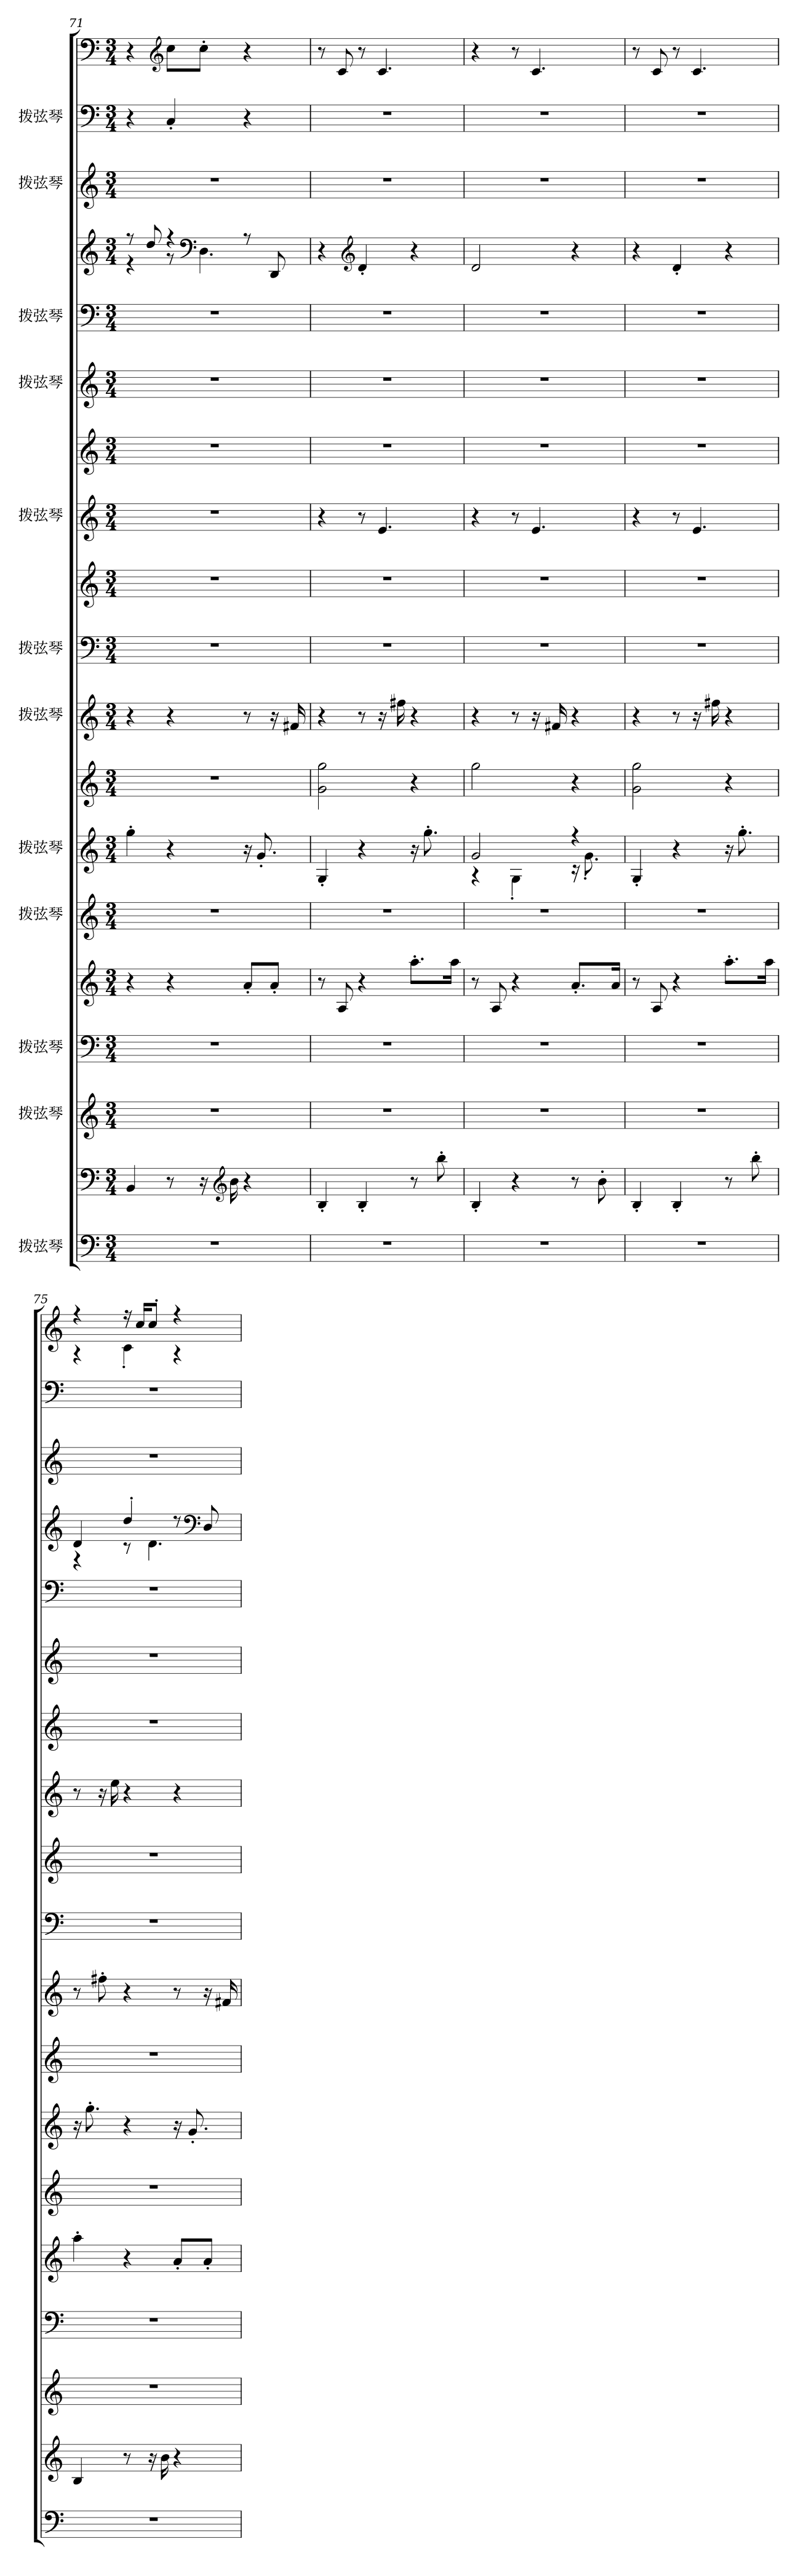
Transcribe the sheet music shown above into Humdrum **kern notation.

**kern	**kern	**kern	**kern	**kern	**kern	**kern	**kern	**kern	**kern	**kern	**kern	**kern	**kern	**kern	**kern	**kern	**kern	**kern
*part12	*part12	*part11	*part10	*part10	*part9	*part8	*part8	*part7	*part6	*part6	*part5	*part5	*part4	*part3	*part3	*part2	*part1	*part1
*staff19	*staff18	*staff17	*staff16	*staff15	*staff14	*staff13	*staff12	*staff11	*staff10	*staff9	*staff8	*staff7	*staff6	*staff5	*staff4	*staff3	*staff2	*staff1
*I"拨弦琴	*	*I"拨弦琴	*I"拨弦琴	*	*I"拨弦琴	*I"拨弦琴	*	*I"拨弦琴	*I"拨弦琴	*	*I"拨弦琴	*	*I"拨弦琴	*I"拨弦琴	*	*I"拨弦琴	*I"拨弦琴	*
!!LO:PB:g=z
*clefF4	*clefF4	*clefG2	*clefF4	*clefG2	*clefG2	*clefG2	*clefG2	*clefG2	*clefF4	*clefG2	*clefG2	*clefG2	*clefG2	*clefF4	*clefG2	*clefG2	*clefF4	*clefF4
*k[]	*k[]	*k[]	*k[]	*k[]	*k[]	*k[]	*k[]	*k[]	*k[]	*k[]	*k[]	*k[]	*k[]	*k[]	*k[]	*k[]	*k[]	*k[]
*M3/4	*M3/4	*M3/4	*M3/4	*M3/4	*M3/4	*M3/4	*M3/4	*M3/4	*M3/4	*M3/4	*M3/4	*M3/4	*M3/4	*M3/4	*M3/4	*M3/4	*M3/4	*M3/4
=71	=71	=71	=71	=71	=71	=71	=71	=71	=71	=71	=71	=71	=71	=71	=71	=71	=71	=71
*	*	*	*	*	*	*	*	*	*	*	*	*	*	*	*^	*	*	*
2.r	4BB/	2.r	2.r	4r	2.r	4gg'\	2.r	4r	2.r	2.r	2.r	2.r	2.r	2.r	8r	4r	2.r	4r	4r
.	.	.	.	.	.	.	.	.	.	.	.	.	.	.	8dd/	.	.	.	.
*	*	*	*	*	*	*	*	*	*	*	*	*	*	*	*	*	*	*	*clefG2
.	8r	.	.	4r	.	4r	.	4r	.	.	.	.	.	.	4r	8r	.	4C'/	8cc\L
*	*	*	*	*	*	*	*	*	*	*	*	*	*	*	*clefF4	*	*	*	*
.	16r	.	.	.	.	.	.	.	.	.	.	.	.	.	.	4.D\	.	.	8cc'\J
*	*clefG2	*	*	*	*	*	*	*	*	*	*	*	*	*	*	*	*	*	*
.	16b\	.	.	.	.	.	.	.	.	.	.	.	.	.	.	.	.	.	.
.	4r	.	.	8a'/L	.	16r	.	8r	.	.	.	.	.	.	8r	.	.	4r	4r
.	.	.	.	.	.	8.g'/	.	.	.	.	.	.	.	.	.	.	.	.	.
.	.	.	.	8a'/J	.	.	.	16r	.	.	.	.	.	.	8DD/	.	.	.	.
.	.	.	.	.	.	.	.	16f#X/	.	.	.	.	.	.	.	.	.	.	.
*	*	*	*	*	*	*	*	*	*	*	*	*	*	*	*v	*v	*	*	*
=72	=72	=72	=72	=72	=72	=72	=72	=72	=72	=72	=72	=72	=72	=72	=72	=72	=72	=72
2.r	4B'/	2.r	2.r	8r	2.r	4G'/	2g\ 2gg\	4r	2.r	2.r	4r	2.r	2.r	2.r	4r	2.r	2.r	8r
.	.	.	.	8A/	.	.	.	.	.	.	.	.	.	.	.	.	.	8c/
*	*	*	*	*	*	*	*	*	*	*	*	*	*	*	*clefG2	*	*	*
.	4B'/	.	.	4r	.	4r	.	8r	.	.	8r	.	.	.	4d'/	.	.	8r
.	.	.	.	.	.	.	.	16r	.	.	4.e/	.	.	.	.	.	.	4.c/
.	.	.	.	.	.	.	.	16ff#X\	.	.	.	.	.	.	.	.	.	.
.	8r	.	.	8.aa'\L	.	16r	4r	4r	.	.	.	.	.	.	4r	.	.	.
.	.	.	.	.	.	8.gg'\	.	.	.	.	.	.	.	.	.	.	.	.
.	8bb'\	.	.	.	.	.	.	.	.	.	.	.	.	.	.	.	.	.
.	.	.	.	16aa\Jk	.	.	.	.	.	.	.	.	.	.	.	.	.	.
=73	=73	=73	=73	=73	=73	=73	=73	=73	=73	=73	=73	=73	=73	=73	=73	=73	=73	=73
*	*	*	*	*	*	*^	*	*	*	*	*	*	*	*	*	*	*	*
2.r	4B'/	2.r	2.r	8r	2.r	2g/	4r	2gg\	4r	2.r	2.r	4r	2.r	2.r	2.r	2d/	2.r	2.r	4r
.	.	.	.	8A/	.	.	.	.	.	.	.	.	.	.	.	.	.	.	.
.	4r	.	.	4r	.	.	4G'\	.	8r	.	.	8r	.	.	.	.	.	.	8r
.	.	.	.	.	.	.	.	.	16r	.	.	4.e/	.	.	.	.	.	.	4.c/
.	.	.	.	.	.	.	.	.	16f#X/	.	.	.	.	.	.	.	.	.	.
.	8r	.	.	8.a'/L	.	4r	16r	4r	4r	.	.	.	.	.	.	4r	.	.	.
.	.	.	.	.	.	.	8.g'\	.	.	.	.	.	.	.	.	.	.	.	.
.	8b'\	.	.	.	.	.	.	.	.	.	.	.	.	.	.	.	.	.	.
.	.	.	.	16a/Jk	.	.	.	.	.	.	.	.	.	.	.	.	.	.	.
*	*	*	*	*	*	*v	*v	*	*	*	*	*	*	*	*	*	*	*	*
=74	=74	=74	=74	=74	=74	=74	=74	=74	=74	=74	=74	=74	=74	=74	=74	=74	=74	=74
2.r	4B'/	2.r	2.r	8r	2.r	4G'/	2g\ 2gg\	4r	2.r	2.r	4r	2.r	2.r	2.r	4r	2.r	2.r	8r
.	.	.	.	8A/	.	.	.	.	.	.	.	.	.	.	.	.	.	8c/
.	4B'/	.	.	4r	.	4r	.	8r	.	.	8r	.	.	.	4d'/	.	.	8r
.	.	.	.	.	.	.	.	16r	.	.	4.e/	.	.	.	.	.	.	4.c/
.	.	.	.	.	.	.	.	16ff#X\	.	.	.	.	.	.	.	.	.	.
.	8r	.	.	8.aa'\L	.	16r	4r	4r	.	.	.	.	.	.	4r	.	.	.
.	.	.	.	.	.	8.gg'\	.	.	.	.	.	.	.	.	.	.	.	.
.	8bb'\	.	.	.	.	.	.	.	.	.	.	.	.	.	.	.	.	.
.	.	.	.	16aa\Jk	.	.	.	.	.	.	.	.	.	.	.	.	.	.
!!LO:PB:g=z
=75	=75	=75	=75	=75	=75	=75	=75	=75	=75	=75	=75	=75	=75	=75	=75	=75	=75	=75
*	*	*	*	*	*	*	*	*	*	*	*	*	*	*	*^	*	*	*^
2.r	4B/	2.r	2.r	4aa'\	2.r	16r	2.r	8r	2.r	2.r	8r	2.r	2.r	2.r	4d/	4r	2.r	2.r	4r	4r
.	.	.	.	.	.	8.gg'\	.	.	.	.	.	.	.	.	.	.	.	.	.	.
.	.	.	.	.	.	.	.	8ff#X'\	.	.	16r	.	.	.	.	.	.	.	.	.
.	.	.	.	.	.	.	.	.	.	.	16ee\	.	.	.	.	.	.	.	.	.
.	8r	.	.	4r	.	4r	.	4r	.	.	4r	.	.	.	4dd'/	8r	.	.	16r	4c'\
.	.	.	.	.	.	.	.	.	.	.	.	.	.	.	.	.	.	.	16cc/KL	.
.	16r	.	.	.	.	.	.	.	.	.	.	.	.	.	.	4.d\	.	.	8cc'/J	.
.	16b\	.	.	.	.	.	.	.	.	.	.	.	.	.	.	.	.	.	.	.
.	4r	.	.	8a'/L	.	16r	.	8r	.	.	4r	.	.	.	8r	.	.	.	4r	4r
.	.	.	.	.	.	8.g'/	.	.	.	.	.	.	.	.	.	.	.	.	.	.
*	*	*	*	*	*	*	*	*	*	*	*	*	*	*	*clefF4	*	*	*	*	*
.	.	.	.	8a'/J	.	.	.	16r	.	.	.	.	.	.	8D/	.	.	.	.	.
.	.	.	.	.	.	.	.	16f#X/	.	.	.	.	.	.	.	.	.	.	.	.
*	*	*	*	*	*	*	*	*	*	*	*	*	*	*	*v	*v	*	*	*v	*v
=	=	=	=	=	=	=	=	=	=	=	=	=	=	=	=	=	=	=
*-	*-	*-	*-	*-	*-	*-	*-	*-	*-	*-	*-	*-	*-	*-	*-	*-	*-	*-
